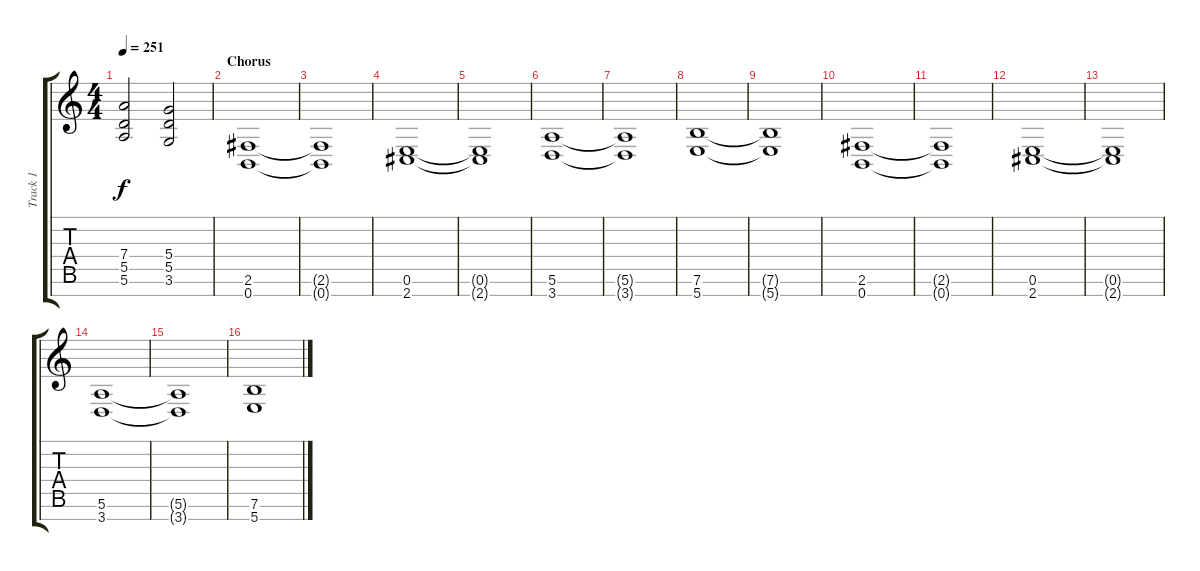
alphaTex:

\track ("Track 1" "Track 1") {instrument distortionguitar}
\staff {score tabs}
\tuning (E4 B3 G3 D3 A2 E2 B1) {hide}
\ts (4 4)
\tempo 251
\clef g2
\ks c
(7.4 5.5 5.6).2{dy f} (5.4 5.5 3.6).2 |
\section ("" "Chorus")
(2.6 0.7).1 |
(2.6{t} 0.7{t}).1 |
(0.6 2.7).1 |
(0.6{t} 2.7{t}).1 |
(5.6 3.7).1 |
(5.6{t} 3.7{t}).1 |
(7.6 5.7).1 |
(7.6{t} 5.7{t}).1 |
(2.6 0.7).1 |
(2.6{t} 0.7{t}).1 |
(0.6 2.7).1 |
(0.6{t} 2.7{t}).1 |
(5.6 3.7).1 |
(5.6{t} 3.7{t}).1 |
(7.6 5.7).1
